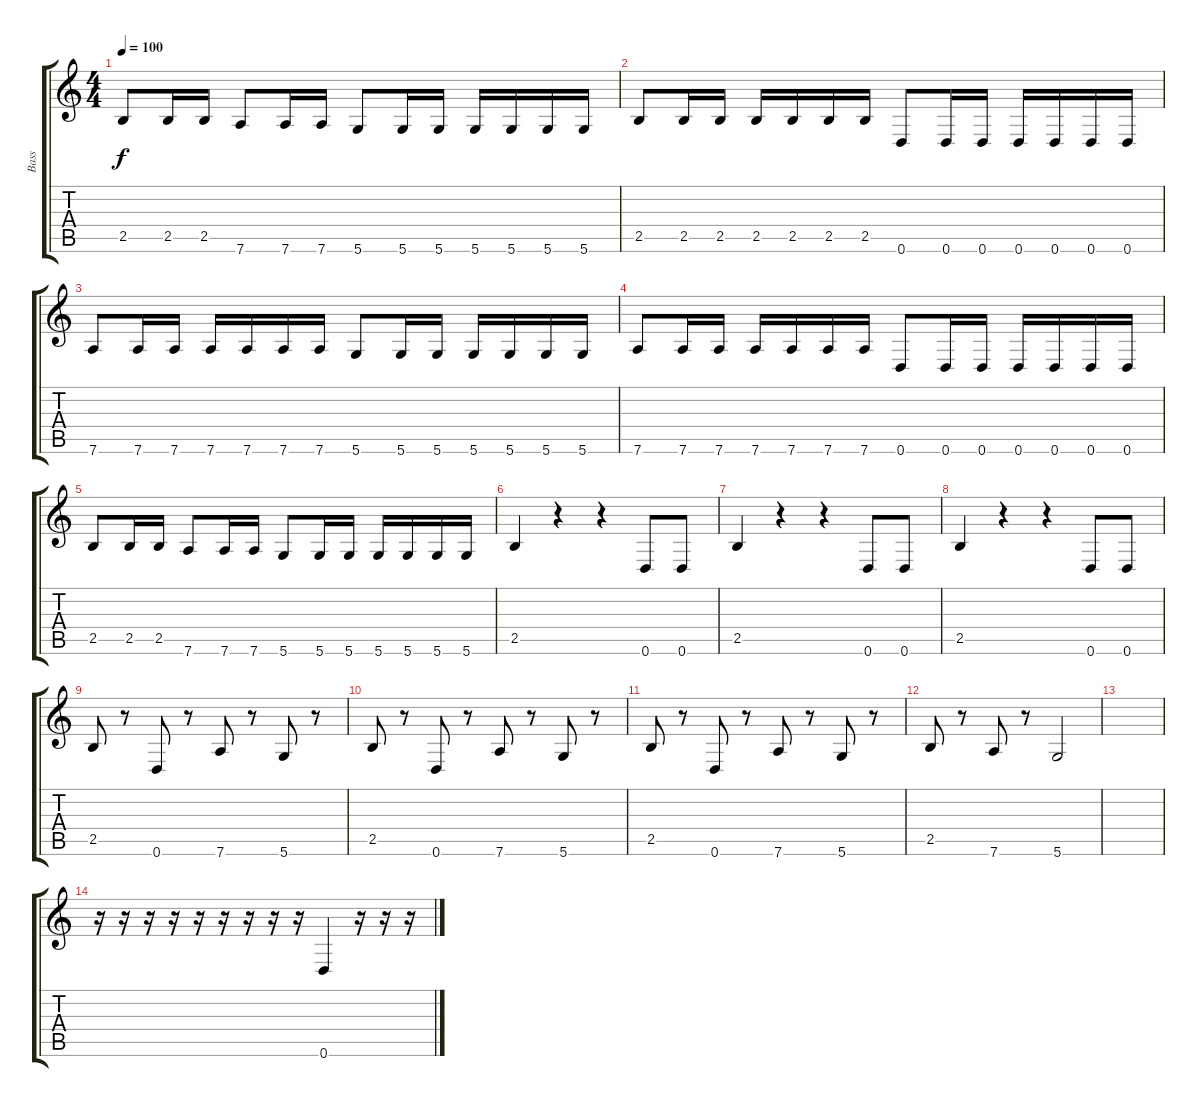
\track ("Bass" "Bass") {instrument slapbass1}
\staff {score tabs}
\tuning (E4 B3 G3 D3 A2 D2) {hide}
\ts (4 4)
\tempo 100
\clef g2
\ks c
2.5.8{dy f} 2.5.16 2.5.16 7.6.8 7.6.16 7.6.16 5.6.8 5.6.16 5.6.16 5.6.16 5.6.16 5.6.16 5.6.16 |
2.5.8 2.5.16 2.5.16 2.5.16 2.5.16 2.5.16 2.5.16 0.6.8 0.6.16 0.6.16 0.6.16 0.6.16 0.6.16 0.6.16 |
7.6.8 7.6.16 7.6.16 7.6.16 7.6.16 7.6.16 7.6.16 5.6.8 5.6.16 5.6.16 5.6.16 5.6.16 5.6.16 5.6.16 |
7.6.8 7.6.16 7.6.16 7.6.16 7.6.16 7.6.16 7.6.16 0.6.8 0.6.16 0.6.16 0.6.16 0.6.16 0.6.16 0.6.16 |
2.5.8 2.5.16 2.5.16 7.6.8 7.6.16 7.6.16 5.6.8 5.6.16 5.6.16 5.6.16 5.6.16 5.6.16 5.6.16 |
2.5.4 r.4 r.4 0.6.8 0.6.8 |
2.5.4 r.4 r.4 0.6.8 0.6.8 |
2.5.4 r.4 r.4 0.6.8 0.6.8 |
2.5.8 r.8 0.6.8 r.8 7.6.8 r.8 5.6.8 r.8 |
2.5.8 r.8 0.6.8 r.8 7.6.8 r.8 5.6.8 r.8 |
2.5.8 r.8 0.6.8 r.8 7.6.8 r.8 5.6.8 r.8 |
2.5.8 r.8 7.6.8 r.8 5.6.2 |
|
r.16 r.16 r.16 r.16 r.16 r.16 r.16 r.16 r.16 0.6.4 r.16 r.16 r.16
